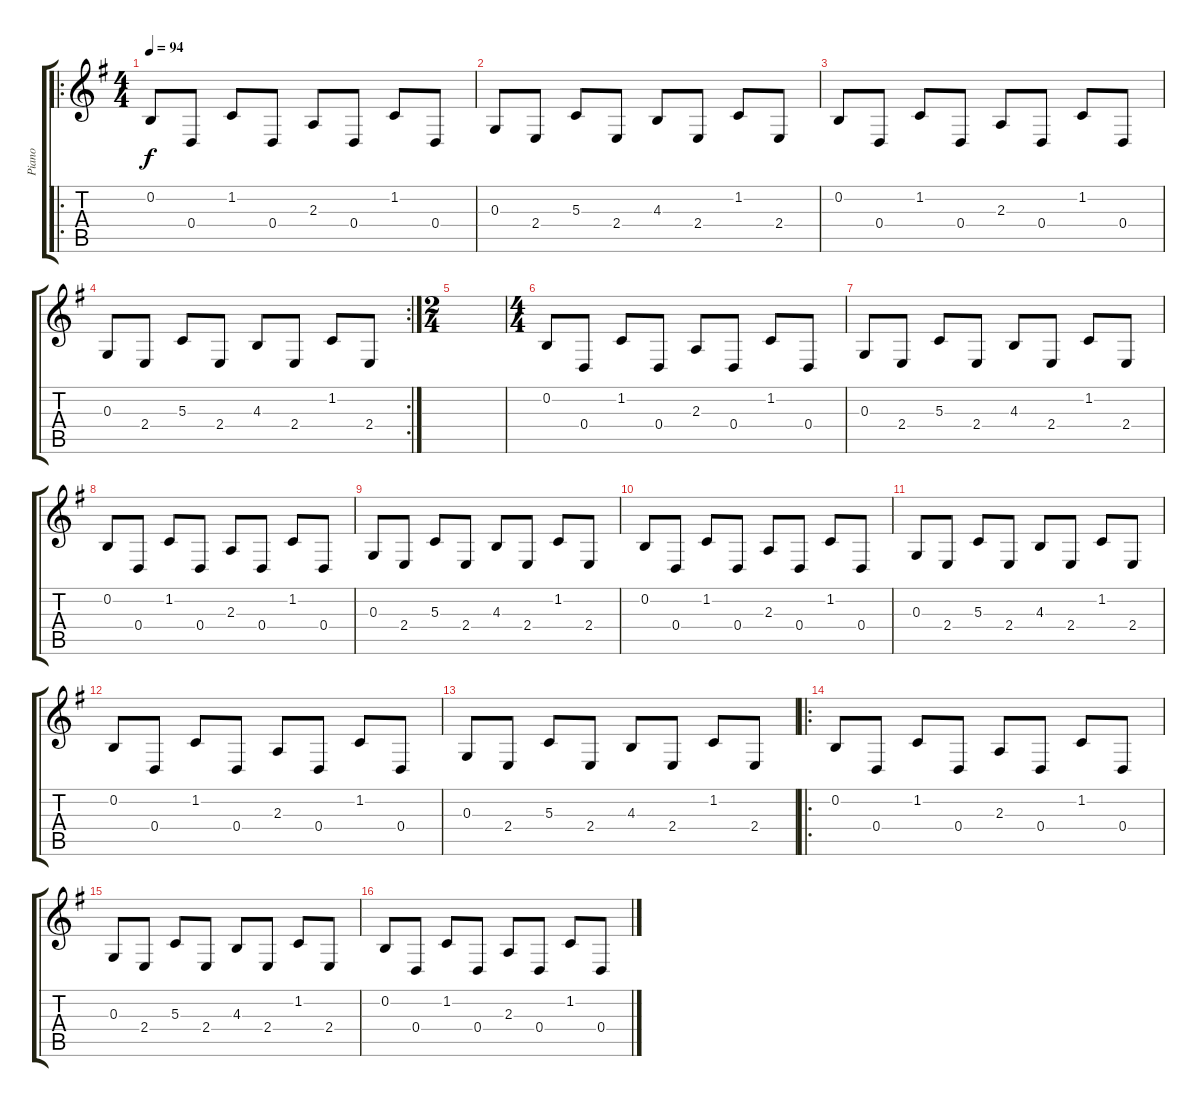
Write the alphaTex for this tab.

\track ("Piano" "Piano") {instrument acousticgrandpiano}
\staff {score tabs}
\tuning (E4 B3 G3 D3 A2 D2) {hide}
\ro
\ts (4 4)
\tempo 94
\clef g2
\ks g
0.2.8{dy f} 0.4.8 1.2.8 0.4.8 2.3.8 0.4.8 1.2.8 0.4.8 |
0.3.8 2.4.8 5.3.8 2.4.8 4.3.8 2.4.8 1.2.8 2.4.8 |
0.2.8 0.4.8 1.2.8 0.4.8 2.3.8 0.4.8 1.2.8 0.4.8 |
\rc 2
0.3.8 2.4.8 5.3.8 2.4.8 4.3.8 2.4.8 1.2.8 2.4.8 |
\ts (2 4)
|
\ts (4 4)
0.2.8 0.4.8 1.2.8 0.4.8 2.3.8 0.4.8 1.2.8 0.4.8 |
0.3.8 2.4.8 5.3.8 2.4.8 4.3.8 2.4.8 1.2.8 2.4.8 |
0.2.8 0.4.8 1.2.8 0.4.8 2.3.8 0.4.8 1.2.8 0.4.8 |
0.3.8 2.4.8 5.3.8 2.4.8 4.3.8 2.4.8 1.2.8 2.4.8 |
0.2.8 0.4.8 1.2.8 0.4.8 2.3.8 0.4.8 1.2.8 0.4.8 |
0.3.8 2.4.8 5.3.8 2.4.8 4.3.8 2.4.8 1.2.8 2.4.8 |
0.2.8 0.4.8 1.2.8 0.4.8 2.3.8 0.4.8 1.2.8 0.4.8 |
0.3.8 2.4.8 5.3.8 2.4.8 4.3.8 2.4.8 1.2.8 2.4.8 |
\ro
0.2.8 0.4.8 1.2.8 0.4.8 2.3.8 0.4.8 1.2.8 0.4.8 |
0.3.8 2.4.8 5.3.8 2.4.8 4.3.8 2.4.8 1.2.8 2.4.8 |
0.2.8 0.4.8 1.2.8 0.4.8 2.3.8 0.4.8 1.2.8 0.4.8
